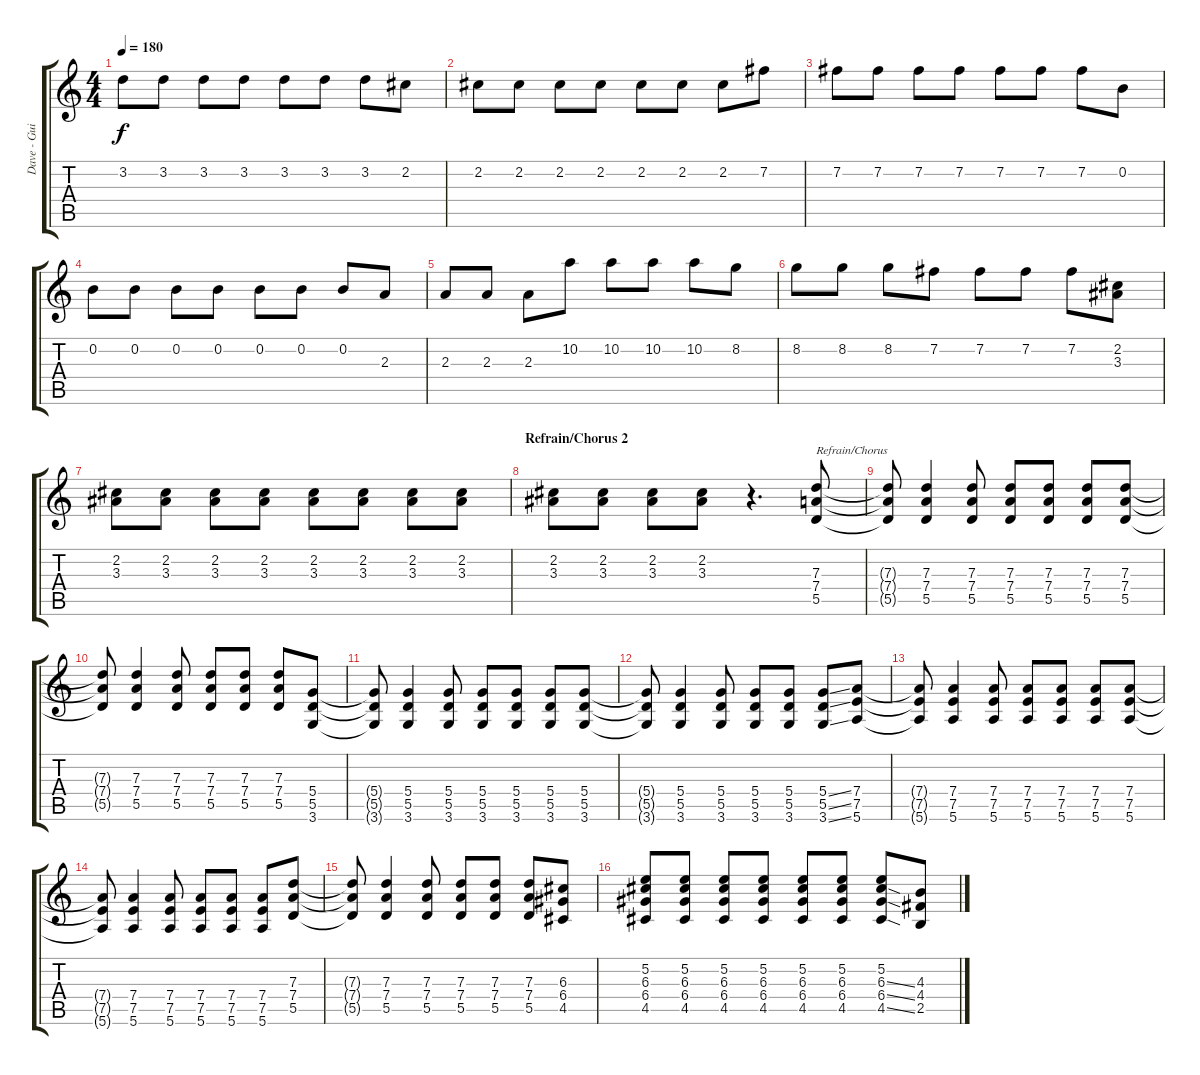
\track ("Dave - Guitare 2/Guitar 2" "Dave - Gui") {instrument distortionguitar}
\staff {score tabs}
\tuning (E4 B3 G3 D3 A2 E2) {hide}
\ts (4 4)
\tempo 180
\clef g2
\ks c
3.2.8{dy f} 3.2.8 3.2.8 3.2.8 3.2.8 3.2.8 3.2.8 2.2.8 |
2.2.8 2.2.8 2.2.8 2.2.8 2.2.8 2.2.8 2.2.8 7.2.8 |
7.2.8 7.2.8 7.2.8 7.2.8 7.2.8 7.2.8 7.2.8 0.2.8 |
0.2.8 0.2.8 0.2.8 0.2.8 0.2.8 0.2.8 0.2.8 2.3.8 |
2.3.8 2.3.8 2.3.8 10.2.8 10.2.8 10.2.8 10.2.8 8.2.8 |
8.2.8 8.2.8 8.2.8 7.2.8 7.2.8 7.2.8 7.2.8 (2.2 3.3).8 |
(2.2 3.3).8 (2.2 3.3).8 (2.2 3.3).8 (2.2 3.3).8 (2.2 3.3).8 (2.2 3.3).8 (2.2 3.3).8 (2.2 3.3).8 |
\section ("" "Refrain/Chorus 2")
(2.2 3.3).8 (2.2 3.3).8 (2.2 3.3).8 (2.2 3.3).8 r.4{d} (7.3 7.4 5.5).8{txt "Refrain/Chorus"} |
(7.3{t} 7.4{t} 5.5{t}).8 (7.3 7.4 5.5).4 (7.3 7.4 5.5).8 (7.3 7.4 5.5).8 (7.3 7.4 5.5).8 (7.3 7.4 5.5).8 (7.3 7.4 5.5).8 |
(7.3{t} 7.4{t} 5.5{t}).8 (7.3 7.4 5.5).4 (7.3 7.4 5.5).8 (7.3 7.4 5.5).8 (7.3 7.4 5.5).8 (7.3 7.4 5.5).8 (5.4 5.5 3.6).8 |
(5.4{t} 5.5{t} 3.6{t}).8 (5.4 5.5 3.6).4 (5.4 5.5 3.6).8 (5.4 5.5 3.6).8 (5.4 5.5 3.6).8 (5.4 5.5 3.6).8 (5.4 5.5 3.6).8 |
(5.4{t} 5.5{t} 3.6{t}).8 (5.4 5.5 3.6).4 (5.4 5.5 3.6).8 (5.4 5.5 3.6).8 (5.4 5.5 3.6).8 (5.4{ss} 5.5{ss} 3.6{ss}).8 (7.4 7.5 5.6).8 |
(7.4{t} 7.5{t} 5.6{t}).8 (7.4 7.5 5.6).4 (7.4 7.5 5.6).8 (7.4 7.5 5.6).8 (7.4 7.5 5.6).8 (7.4 7.5 5.6).8 (7.4 7.5 5.6).8 |
(7.4{t} 7.5{t} 5.6{t}).8 (7.4 7.5 5.6).4 (7.4 7.5 5.6).8 (7.4 7.5 5.6).8 (7.4 7.5 5.6).8 (7.4 7.5 5.6).8 (7.3 7.4 5.5).8 |
(7.3{t} 7.4{t} 5.5{t}).8 (7.3 7.4 5.5).4 (7.3 7.4 5.5).8 (7.3 7.4 5.5).8 (7.3 7.4 5.5).8 (7.3 7.4 5.5).8 (6.3 6.4 4.5).8 |
(5.2 6.3 6.4 4.5).8 (5.2 6.3 6.4 4.5).8 (5.2 6.3 6.4 4.5).8 (5.2 6.3 6.4 4.5).8 (5.2 6.3 6.4 4.5).8 (5.2 6.3 6.4 4.5).8 (5.2 6.3{ss} 6.4{ss} 4.5{ss}).8 (4.3 4.4 2.5).8
